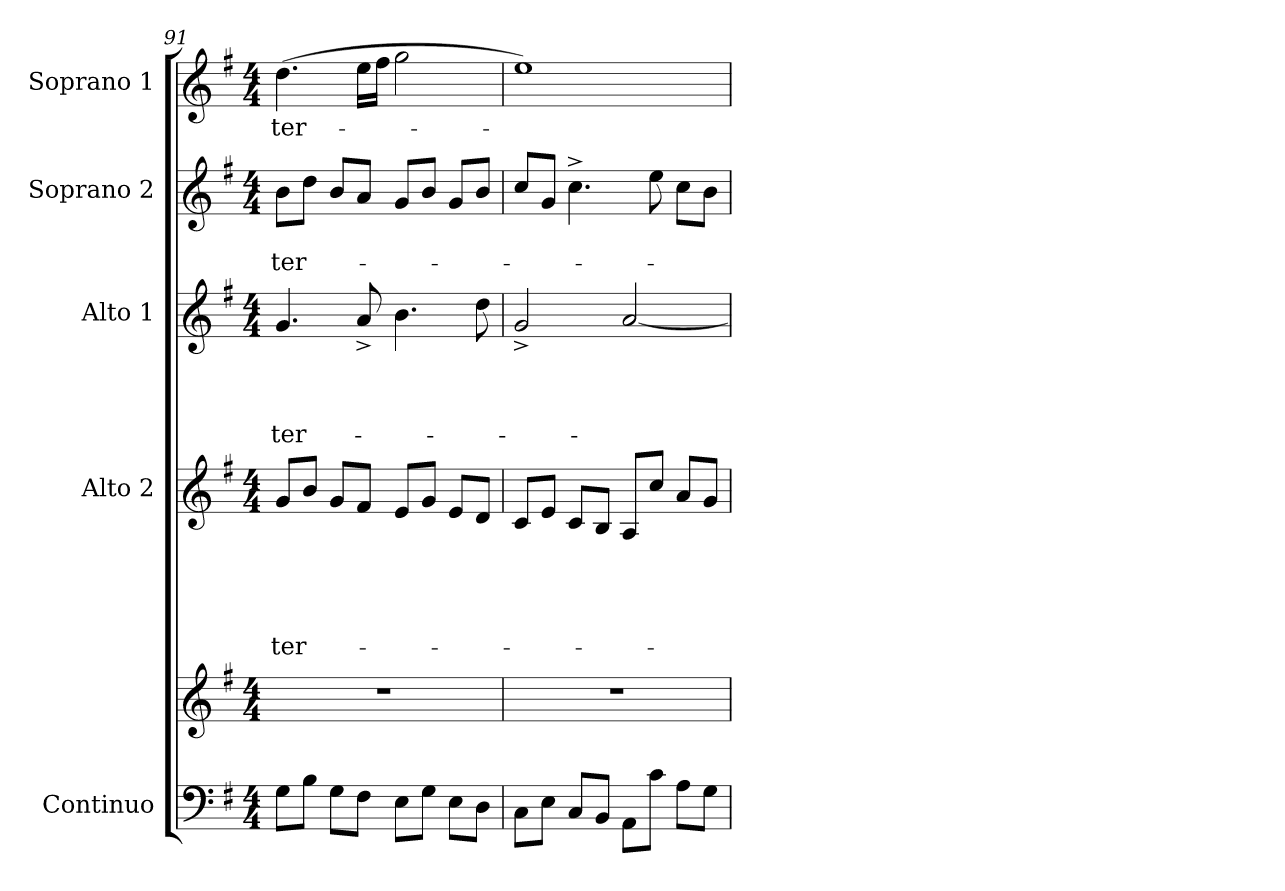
**kern	**kern	**kern	**text	**text	**text	**text	**text	**kern	**text	**text	**text	**text	**kern	**text	**text	**kern	**text
*part5	*part5	*part4	*part4	*part4	*part4	*part4	*part4	*part3	*part3	*part3	*part3	*part3	*part2	*part2	*part2	*part1	*part1
*staff6	*staff5	*staff4	*staff4	*staff4	*staff4	*staff4	*staff4	*staff3	*staff3	*staff3	*staff3	*staff3	*staff2	*staff2	*staff2	*staff1	*staff1
*I"Continuo	*	*I"Alto 2	*	*	*	*	*	*I"Alto 1	*	*	*	*	*I"Soprano 2	*	*	*I"Soprano 1	*
*	*	*I'A. 2	*	*	*	*	*	*I'A. 1	*	*	*	*	*I'S. 2	*	*	*I'S. 1	*
!!LO:LB:g=z
*clefF4	*clefG2	*clefG2	*	*	*	*	*	*clefG2	*	*	*	*	*clefG2	*	*	*clefG2	*
*k[f#]	*k[f#]	*k[f#]	*	*	*	*	*	*k[f#]	*	*	*	*	*k[f#]	*	*	*k[f#]	*
*G:	*G:	*G:	*	*	*	*	*	*G:	*	*	*	*	*G:	*	*	*G:	*
*M4/4	*M4/4	*M4/4	*	*	*	*	*	*M4/4	*	*	*	*	*M4/4	*	*	*M4/4	*
=91	=91	=91	=91	=91	=91	=91	=91	=91	=91	=91	=91	=91	=91	=91	=91	=91	=91
!	!	!	!	!	!	!	!LO:LY:b	!	!	!	!	!LO:LY:b	!	!	!LO:LY:b	!	!LO:LY:b
8G\L	1r	8g/L	.	.	.	.	ter-	4.g/	.	.	.	ter-	8b\L	.	ter-	(>4.dd\	ter-
8B\J	.	8b/J	.	.	.	.	.	.	.	.	.	.	8dd\J	.	.	.	.
8G\L	.	8g/L	.	.	.	.	.	.	.	.	.	.	8b/L	.	.	.	.
8F#\J	.	8f#/J	.	.	.	.	.	8a^</	.	.	.	.	8a/J	.	.	16ee\LL	.
.	.	.	.	.	.	.	.	.	.	.	.	.	.	.	.	16ff#\JJ	.
8E\L	.	8e/L	.	.	.	.	.	4.b\	.	.	.	.	8g/L	.	.	2gg\	.
8G\J	.	8g/J	.	.	.	.	.	.	.	.	.	.	8b/J	.	.	.	.
8E\L	.	8e/L	.	.	.	.	.	.	.	.	.	.	8g/L	.	.	.	.
8D\J	.	8d/J	.	.	.	.	.	8dd\	.	.	.	.	8b/J	.	.	.	.
=92	=92	=92	=92	=92	=92	=92	=92	=92	=92	=92	=92	=92	=92	=92	=92	=92	=92
8C\L	1r	8c/L	.	.	.	.	.	2g^</	.	.	.	.	8cc/L	.	.	1ee)	.
8E\J	.	8e/J	.	.	.	.	.	.	.	.	.	.	8g/J	.	.	.	.
8C/L	.	8c/L	.	.	.	.	.	.	.	.	.	.	4.cc^>\	.	.	.	.
8BB/J	.	8B/J	.	.	.	.	.	.	.	.	.	.	.	.	.	.	.
8AA\L	.	8A/L	.	.	.	.	.	[<2a/	.	.	.	.	.	.	.	.	.
8c\J	.	8cc/J	.	.	.	.	.	.	.	.	.	.	8ee\	.	.	.	.
8A\L	.	8a/L	.	.	.	.	.	.	.	.	.	.	8cc\L	.	.	.	.
8G\J	.	8g/J	.	.	.	.	.	.	.	.	.	.	8b\J	.	.	.	.
=	=	=	=	=	=	=	=	=	=	=	=	=	=	=	=	=	=
*-	*-	*-	*-	*-	*-	*-	*-	*-	*-	*-	*-	*-	*-	*-	*-	*-	*-
